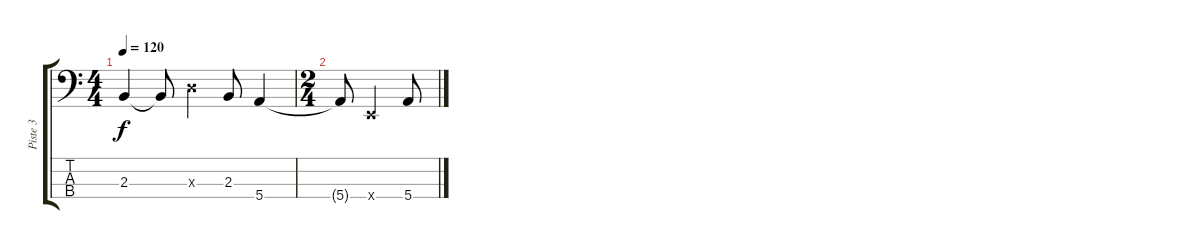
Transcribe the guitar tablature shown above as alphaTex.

\track ("Piste 3" "Piste 3") {instrument electricbassfinger}
\staff {score tabs}
\tuning (G2 D2 A1 E1) {hide}
\ts (4 4)
\tempo 120
\clef f4
\ks c
2.3.4{dy f} 2.3{t}.8 5.3{x}.4 2.3.8 5.4.4 |
\ts (2 4)
5.4{t}.8 0.4{x}.4 5.4.8
